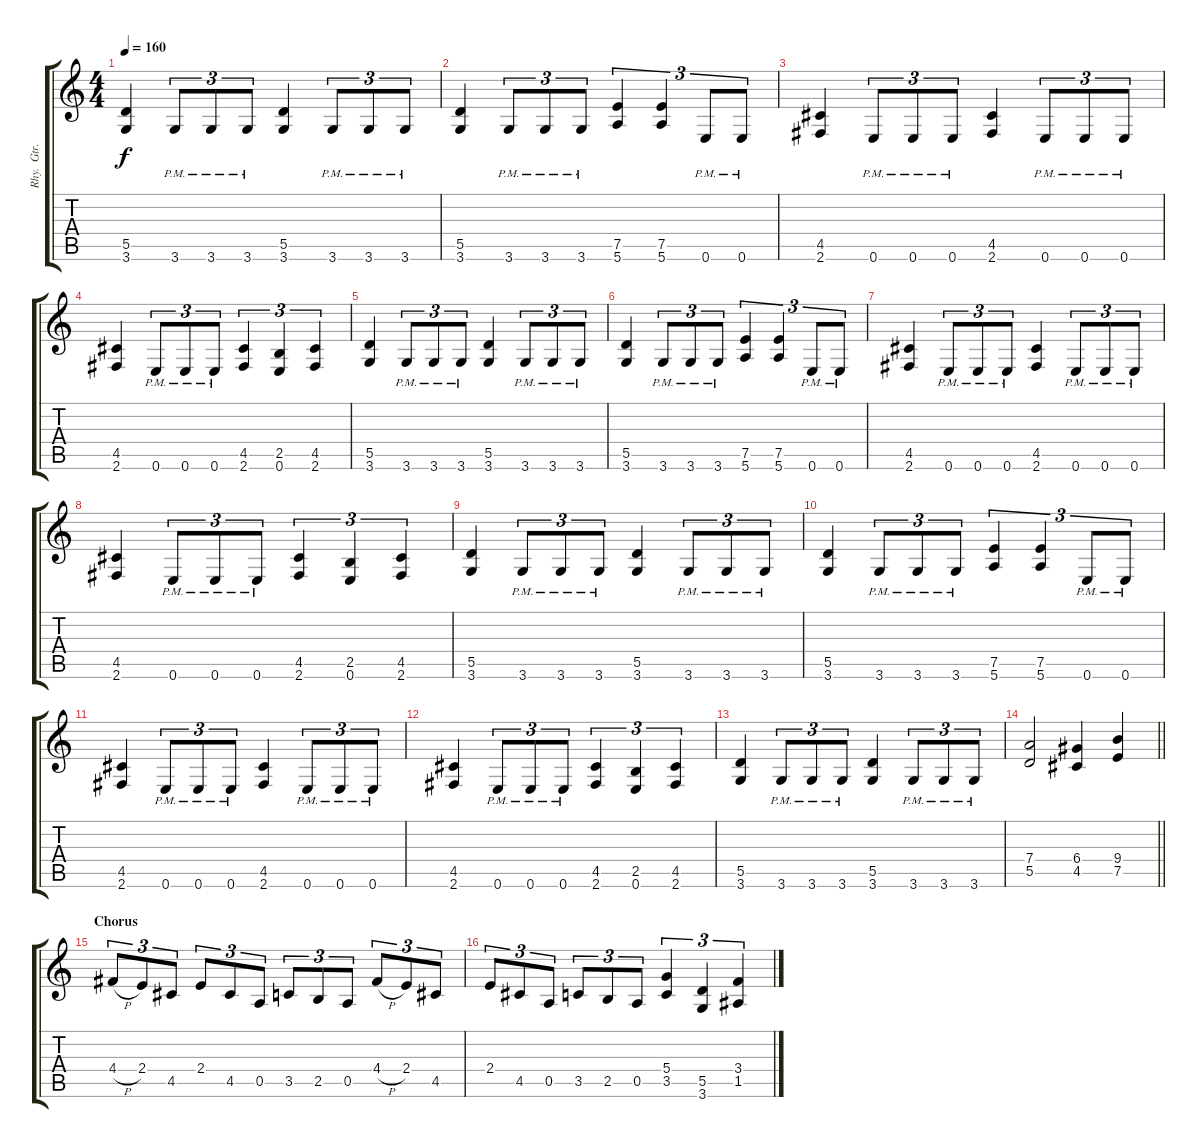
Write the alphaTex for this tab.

\track ("Rhy.  Gtr. 1" "Rhy.  Gtr.") {instrument distortionguitar}
\staff {score tabs}
\tuning (E4 B3 G3 D3 A2 E2) {hide}
\ts (4 4)
\tempo 160
\clef g2
\ks c
(5.5 3.6).4{dy f} 3.6{pm}.8{tu (3 2)} 3.6{pm}.8{tu (3 2)} 3.6{pm}.8{tu (3 2)} (5.5 3.6).4 3.6{pm}.8{tu (3 2)} 3.6{pm}.8{tu (3 2)} 3.6{pm}.8{tu (3 2)} |
(5.5 3.6).4 3.6{pm}.8{tu (3 2)} 3.6{pm}.8{tu (3 2)} 3.6{pm}.8{tu (3 2)} (7.5 5.6).4{tu (3 2)} (7.5 5.6).4{tu (3 2)} 0.6{pm}.8{tu (3 2)} 0.6{pm}.8{tu (3 2)} |
(4.5 2.6).4 0.6{pm}.8{tu (3 2)} 0.6{pm}.8{tu (3 2)} 0.6{pm}.8{tu (3 2)} (4.5 2.6).4 0.6{pm}.8{tu (3 2)} 0.6{pm}.8{tu (3 2)} 0.6{pm}.8{tu (3 2)} |
(4.5 2.6).4 0.6{pm}.8{tu (3 2)} 0.6{pm}.8{tu (3 2)} 0.6{pm}.8{tu (3 2)} (4.5 2.6).4{tu (3 2)} (2.5 0.6).4{tu (3 2)} (4.5 2.6).4{tu (3 2)} |
(5.5 3.6).4 3.6{pm}.8{tu (3 2)} 3.6{pm}.8{tu (3 2)} 3.6{pm}.8{tu (3 2)} (5.5 3.6).4 3.6{pm}.8{tu (3 2)} 3.6{pm}.8{tu (3 2)} 3.6{pm}.8{tu (3 2)} |
(5.5 3.6).4 3.6{pm}.8{tu (3 2)} 3.6{pm}.8{tu (3 2)} 3.6{pm}.8{tu (3 2)} (7.5 5.6).4{tu (3 2)} (7.5 5.6).4{tu (3 2)} 0.6{pm}.8{tu (3 2)} 0.6{pm}.8{tu (3 2)} |
(4.5 2.6).4 0.6{pm}.8{tu (3 2)} 0.6{pm}.8{tu (3 2)} 0.6{pm}.8{tu (3 2)} (4.5 2.6).4 0.6{pm}.8{tu (3 2)} 0.6{pm}.8{tu (3 2)} 0.6{pm}.8{tu (3 2)} |
(4.5 2.6).4 0.6{pm}.8{tu (3 2)} 0.6{pm}.8{tu (3 2)} 0.6{pm}.8{tu (3 2)} (4.5 2.6).4{tu (3 2)} (2.5 0.6).4{tu (3 2)} (4.5 2.6).4{tu (3 2)} |
(5.5 3.6).4 3.6{pm}.8{tu (3 2)} 3.6{pm}.8{tu (3 2)} 3.6{pm}.8{tu (3 2)} (5.5 3.6).4 3.6{pm}.8{tu (3 2)} 3.6{pm}.8{tu (3 2)} 3.6{pm}.8{tu (3 2)} |
(5.5 3.6).4 3.6{pm}.8{tu (3 2)} 3.6{pm}.8{tu (3 2)} 3.6{pm}.8{tu (3 2)} (7.5 5.6).4{tu (3 2)} (7.5 5.6).4{tu (3 2)} 0.6{pm}.8{tu (3 2)} 0.6{pm}.8{tu (3 2)} |
(4.5 2.6).4 0.6{pm}.8{tu (3 2)} 0.6{pm}.8{tu (3 2)} 0.6{pm}.8{tu (3 2)} (4.5 2.6).4 0.6{pm}.8{tu (3 2)} 0.6{pm}.8{tu (3 2)} 0.6{pm}.8{tu (3 2)} |
(4.5 2.6).4 0.6{pm}.8{tu (3 2)} 0.6{pm}.8{tu (3 2)} 0.6{pm}.8{tu (3 2)} (4.5 2.6).4{tu (3 2)} (2.5 0.6).4{tu (3 2)} (4.5 2.6).4{tu (3 2)} |
(5.5 3.6).4 3.6{pm}.8{tu (3 2)} 3.6{pm}.8{tu (3 2)} 3.6{pm}.8{tu (3 2)} (5.5 3.6).4 3.6{pm}.8{tu (3 2)} 3.6{pm}.8{tu (3 2)} 3.6{pm}.8{tu (3 2)} |
\barLineRight lightlight
(7.4 5.5).2 (6.4 4.5).4 (9.4 7.5).4 |
\section ("" "Chorus")
4.4{h}.8{tu (3 2)} 2.4.8{tu (3 2)} 4.5.8{tu (3 2)} 2.4.8{tu (3 2)} 4.5.8{tu (3 2)} 0.5.8{tu (3 2)} 3.5.8{tu (3 2)} 2.5.8{tu (3 2)} 0.5.8{tu (3 2)} 4.4{h}.8{tu (3 2)} 2.4.8{tu (3 2)} 4.5.8{tu (3 2)} |
2.4.8{tu (3 2)} 4.5.8{tu (3 2)} 0.5.8{tu (3 2)} 3.5.8{tu (3 2)} 2.5.8{tu (3 2)} 0.5.8{tu (3 2)} (5.4 3.5).4{tu (3 2)} (5.5 3.6).4{tu (3 2)} (3.4 1.5).4{tu (3 2)}
